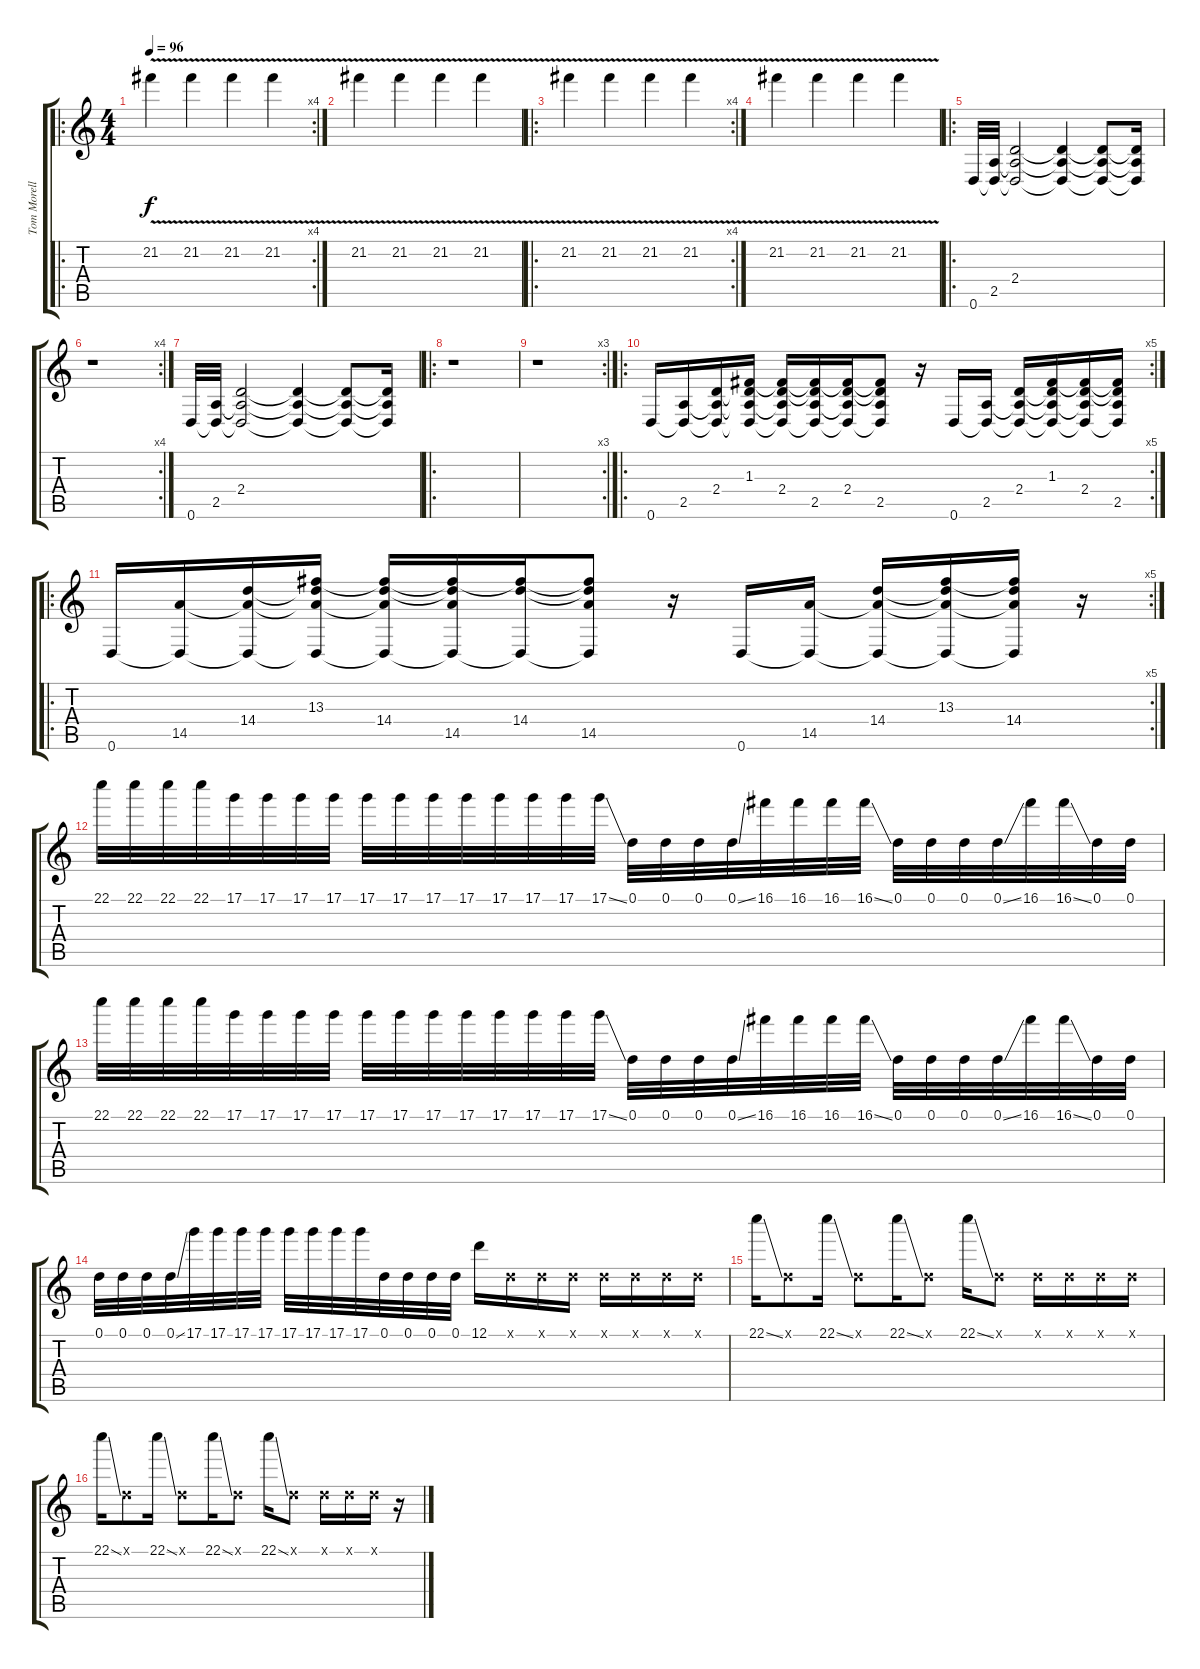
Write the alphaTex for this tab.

\track ("Tom Morello" "Tom Morell") {instrument overdrivenguitar}
\staff {score tabs}
\tuning (D4 A3 F3 C3 G2 D2) {hide}
\ro
\rc 4
\ts (4 4)
\tempo 96
\clef g2
\ks c
21.2{v}.4{dy f} 21.2{v}.4 21.2{v}.4 21.2{v}.4 |
21.2{v}.4 21.2{v}.4 21.2{v}.4 21.2{v}.4 |
\ro
\rc 4
21.2{v}.4 21.2{v}.4 21.2{v}.4 21.2{v}.4 |
21.2{v}.4 21.2{v}.4 21.2{v}.4 21.2{v}.4 |
\ro
0.6.32 (2.5 0.6{t}).32 (2.4 2.5{t} 0.6{t}).2 (2.4{t} 2.5{t} 0.6{t}).4 (2.4{t} 2.5{t} 0.6{t}).8 (2.4{t} 2.5{t} 0.6{t}).16 |
\rc 4
r.1 |
0.6.32 (2.5 0.6{t}).32 (2.4 2.5{t} 0.6{t}).2 (2.4{t} 2.5{t} 0.6{t}).4 (2.4{t} 2.5{t} 0.6{t}).8 (2.4{t} 2.5{t} 0.6{t}).16 |
\ro
r.1 |
\rc 3
r.1 |
\ro
\rc 5
0.6.16 (2.5 0.6{t}).16 (2.4 2.5{t} 0.6{t}).16 (1.3 2.4{t} 2.5{t} 0.6{t}).16 (1.3{t} 2.4 2.5{t} 0.6{t}).16 (1.3{t} 2.4{t} 2.5 0.6{t}).16 (1.3{t} 2.4 2.5{t} 0.6{t}).16 (1.3{t} 2.4{t} 2.5 0.6{t}).8 r.16 0.6.16 (2.5 0.6{t}).16 (2.4 2.5{t} 0.6{t}).16 (1.3 2.4{t} 2.5{t} 0.6{t}).16 (1.3{t} 2.4 2.5{t} 0.6{t}).16 (1.3{t} 2.4{t} 2.5 0.6{t}).16 |
\ro
\rc 5
0.6.16 (14.5 0.6{t}).16 (14.4 14.5{t} 0.6{t}).16 (13.3 14.4{t} 14.5{t} 0.6{t}).16 (13.3{t} 14.4 14.5{t} 0.6{t}).16 (13.3{t} 14.4{t} 14.5 0.6{t}).16 (13.3{t} 14.4 0.6{t}).16 (13.3{t} 14.4{t} 14.5 0.6{t}).8 r.16 0.6.16 (14.5 0.6{t}).16 (14.4 14.5{t} 0.6{t}).16 (13.3 14.4{t} 14.5{t} 0.6{t}).16 (13.3{t} 14.4 14.5{t} 0.6{t}).16 r.16 |
22.1.32 22.1.32 22.1.32 22.1.32 17.1.32 17.1.32 17.1.32 17.1.32 17.1.32 17.1.32 17.1.32 17.1.32 17.1.32 17.1.32 17.1.32 17.1{ss}.32 0.1.32 0.1.32 0.1.32 0.1{ss}.32 16.1.32 16.1.32 16.1.32 16.1{ss}.32 0.1.32 0.1.32 0.1.32 0.1{ss}.32 16.1.32 16.1{ss}.32 0.1.32 0.1.32 |
22.1.32 22.1.32 22.1.32 22.1.32 17.1.32 17.1.32 17.1.32 17.1.32 17.1.32 17.1.32 17.1.32 17.1.32 17.1.32 17.1.32 17.1.32 17.1{ss}.32 0.1.32 0.1.32 0.1.32 0.1{ss}.32 16.1.32 16.1.32 16.1.32 16.1{ss}.32 0.1.32 0.1.32 0.1.32 0.1{ss}.32 16.1.32 16.1{ss}.32 0.1.32 0.1.32 |
0.1.32 0.1.32 0.1.32 0.1{ss}.32 17.1.32 17.1.32 17.1.32 17.1.32 17.1.32 17.1.32 17.1.32 17.1.32 0.1.32 0.1.32 0.1.32 0.1.32 12.1.16 0.1{x}.16 0.1{x}.16 0.1{x}.16 0.1{x}.16 0.1{x}.16 0.1{x}.16 0.1{x}.16 |
22.1{ss}.16 0.1{x}.8 22.1{ss}.16 0.1{x}.8 22.1{ss}.16 0.1{x}.8 22.1{ss}.16 0.1{x}.8 0.1{x}.16 0.1{x}.16 0.1{x}.16 0.1{x}.16 |
22.1{ss}.16 0.1{x}.8 22.1{ss}.16 0.1{x}.8 22.1{ss}.16 0.1{x}.8 22.1{ss}.16 0.1{x}.8 0.1{x}.16 0.1{x}.16 0.1{x}.16 r.16
